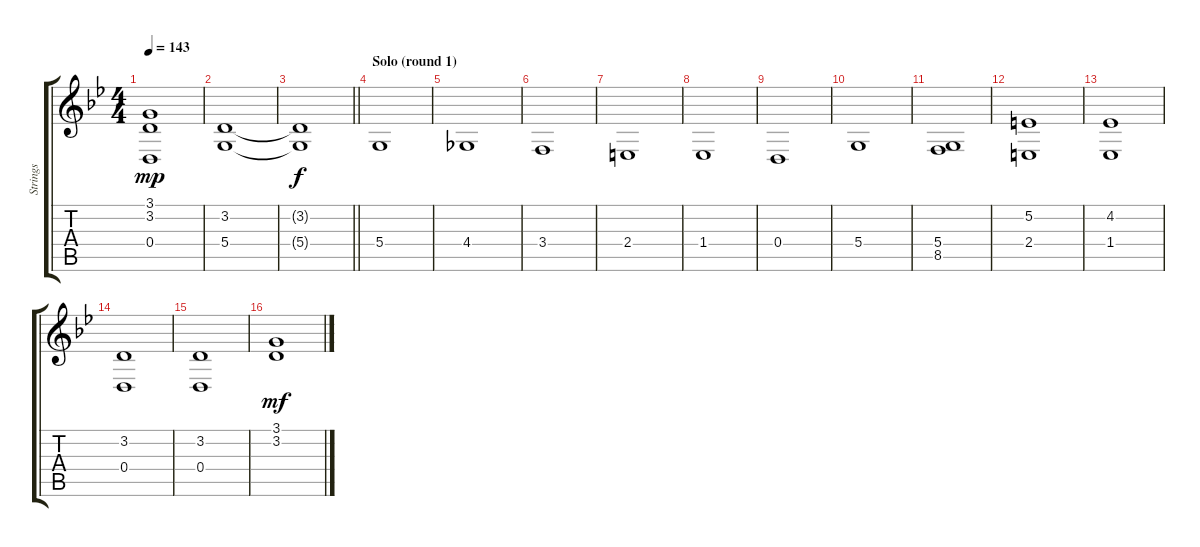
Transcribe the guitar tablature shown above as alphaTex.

\track ("Strings" "Strings") {instrument stringensemble2}
\staff {score tabs}
\tuning (E4 B3 G3 D3 A2 E2) {hide}
\ts (4 4)
\tempo 143
\clef g2
\ks gminor
(3.1 3.2 0.4).1{dy mp} |
(3.2 5.4).1 |
\barLineRight lightlight
(3.2{t} 5.4{t}).1{dy f} |
\section ("" "Solo (round 1)")
5.4.1 |
4.4.1 |
3.4.1 |
2.4.1 |
1.4.1 |
0.4.1 |
5.4.1 |
(5.4 8.5).1 |
(5.2 2.4).1 |
(4.2 1.4).1 |
(3.2 0.4).1 |
(3.2 0.4).1 |
(3.1 3.2).1{dy mf}
